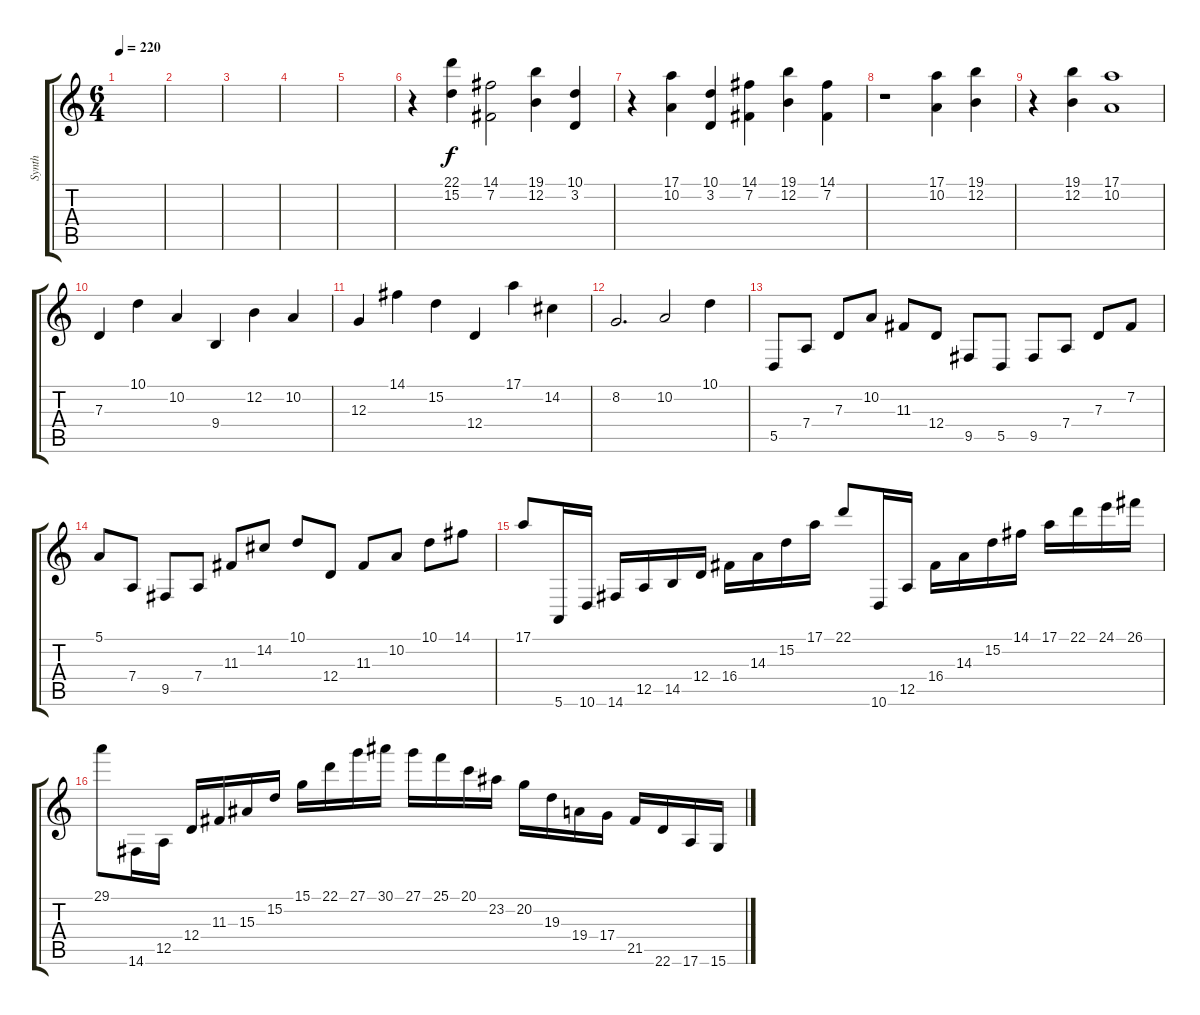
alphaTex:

\track ("Synth" "Synth") {instrument dulcimer}
\staff {score tabs}
\tuning (E4 B3 G3 D3 A2 E2) {hide}
\ts (6 4)
\tempo 220
\clef g2
\ks c
|
|
|
|
|
r.4{volume 11 balance 8 instrument dulcimer} (22.1 15.2).4 (14.1 7.2).2 (19.1 12.2).4 (10.1 3.2).4 |
r.4 (17.1 10.2).4 (10.1 3.2).4 (14.1 7.2).4 (19.1 12.2).4 (14.1 7.2).4 |
r.1 (17.1 10.2).4 (19.1 12.2).4 |
r.4 (19.1 12.2).4 (17.1 10.2).1 |
7.3.4 10.1.4 10.2.4 9.4.4 12.2.4 10.2.4 |
12.3.4 14.1.4 15.2.4 12.4.4 17.1.4 14.2.4 |
8.2.2{d} 10.2.2 10.1.4 |
5.5.8{volume 8 balance 4 instrument orchestralharp} 7.4.8 7.3.8 10.2.8 11.3.8 12.4.8 9.5.8 5.5.8 9.5.8 7.4.8 7.3.8 7.2.8 |
5.1.8 7.4.8 9.5.8 7.4.8 11.3.8 14.2.8 10.1.8 12.4.8 11.3.8 10.2.8 10.1.8 14.1.8 |
17.1.8 5.6.16 10.6.16 14.6.16 12.5.16 14.5.16 12.4.16 16.4.16 14.3.16 15.2.16 17.1.16 22.1.8 10.6.16 12.5.16 16.4.16 14.3.16 15.2.16 14.1.16 17.1.16 22.1.16 24.1.16 26.1.16 |
29.1.8 14.6.16 12.5.16 12.4.16 11.3.16 15.3.16 15.2.16 15.1.16 22.1.16 27.1.16 30.1.16 27.1.16 25.1.16 20.1.16 23.2.16 20.2.16 19.3.16 19.4.16 17.4.16 21.5.16 22.6.16 17.6.16 15.6.16
